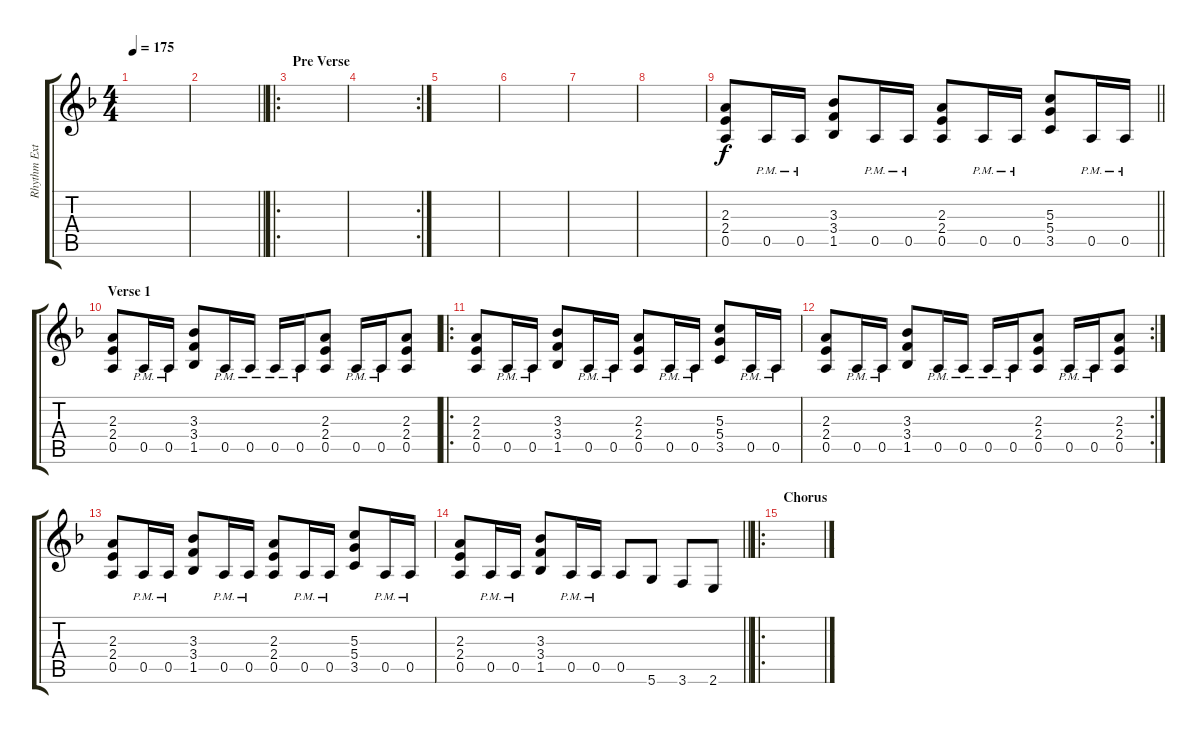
\track ("Rhythm Extra" "Rhythm Ext") {instrument distortionguitar}
\staff {score tabs}
\tuning (E4 B3 G3 D3 A2 D2) {hide}
\ts (4 4)
\tempo 175
\clef g2
\ks f
|
\barLineRight lightlight
|
\ro
\section ("" "Pre Verse")
|
\rc 2
|
|
|
|
|
\barLineRight lightlight
(2.3 2.4 0.5).8 0.5{pm}.16 0.5{pm}.16 (3.3 3.4 1.5).8 0.5{pm}.16 0.5{pm}.16 (2.3 2.4 0.5).8 0.5{pm}.16 0.5{pm}.16 (5.3 5.4 3.5).8 0.5{pm}.16 0.5{pm}.16 |
\section ("" "Verse 1")
(2.3 2.4 0.5).8 0.5{pm}.16 0.5{pm}.16 (3.3 3.4 1.5).8 0.5{pm}.16 0.5{pm}.16 0.5{pm}.16 0.5{pm}.16 (2.3 2.4 0.5).8 0.5{pm}.16 0.5{pm}.16 (2.3 2.4 0.5).8 |
\ro
(2.3 2.4 0.5).8 0.5{pm}.16 0.5{pm}.16 (3.3 3.4 1.5).8 0.5{pm}.16 0.5{pm}.16 (2.3 2.4 0.5).8 0.5{pm}.16 0.5{pm}.16 (5.3 5.4 3.5).8 0.5{pm}.16 0.5{pm}.16 |
\rc 2
(2.3 2.4 0.5).8 0.5{pm}.16 0.5{pm}.16 (3.3 3.4 1.5).8 0.5{pm}.16 0.5{pm}.16 0.5{pm}.16 0.5{pm}.16 (2.3 2.4 0.5).8 0.5{pm}.16 0.5{pm}.16 (2.3 2.4 0.5).8 |
(2.3 2.4 0.5).8 0.5{pm}.16 0.5{pm}.16 (3.3 3.4 1.5).8 0.5{pm}.16 0.5{pm}.16 (2.3 2.4 0.5).8 0.5{pm}.16 0.5{pm}.16 (5.3 5.4 3.5).8 0.5{pm}.16 0.5{pm}.16 |
\barLineRight lightlight
(2.3 2.4 0.5).8 0.5{pm}.16 0.5{pm}.16 (3.3 3.4 1.5).8 0.5{pm}.16 0.5{pm}.16 0.5.8 5.6.8 3.6.8 2.6.8 |
\ro
\section ("" "Chorus")
